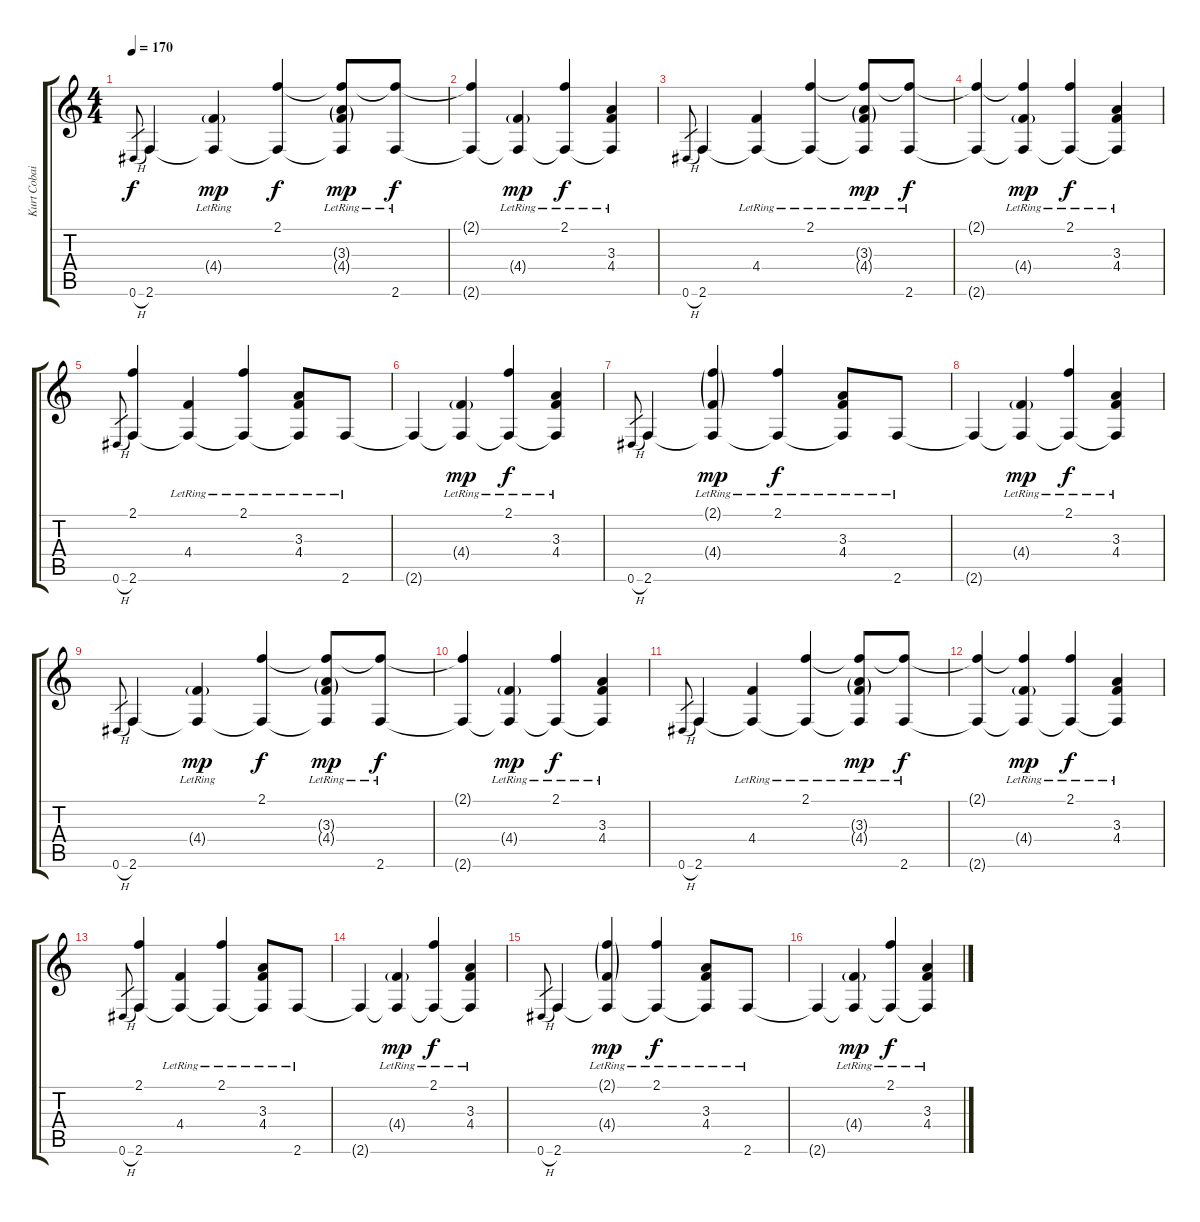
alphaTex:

\track ("Kurt Cobain (Guitar)" "Kurt Cobai") {instrument electricguitarclean}
\staff {score tabs}
\tuning (Eb4 Bb3 Gb3 Db3 Ab2 Eb2) {hide}
\ts (4 4)
\tempo 170
\clef g2
\ks c
0.6{h}.8{gr dy f} 2.6.4 (4.4{g lr} 2.6{t}).4{dy mp} (2.1 2.6{t}).4{dy f} (2.1{t} 3.3{g} 4.4{g lr} 2.6{t}).8{dy mp} (2.1{t} 2.6{lr}).8{dy f} |
(2.1{t} 2.6{t}).4 (4.4{g lr} 2.6{t}).4{dy mp} (2.1{lr} 2.6{t}).4{dy f} (3.3 4.4{lr} 2.6{t}).4 |
0.6{h}.8{gr} 2.6.4 (4.4{lr} 2.6{t}).4 (2.1{lr} 2.6{t}).4 (2.1{t} 3.3{g} 4.4{g lr} 2.6{t}).8{dy mp} (2.1{t} 2.6{lr}).8{dy f} |
(2.1{t} 2.6{t}).4 (2.1{t} 4.4{g lr} 2.6{t}).4{dy mp} (2.1{lr} 2.6{t}).4{dy f} (3.3 4.4{lr} 2.6{t}).4 |
0.6{h}.8{gr} (2.1 2.6).4 (4.4{lr} 2.6{t}).4 (2.1{lr} 2.6{t}).4 (3.3{lr} 4.4{lr} 2.6{t}).8 2.6{lr}.8 |
2.6{t}.4 (4.4{g lr} 2.6{t}).4{dy mp} (2.1{lr} 2.6{t}).4{dy f} (3.3{lr} 4.4{lr} 2.6{t}).4 |
0.6{h}.8{gr} 2.6.4 (2.1{g} 4.4{g lr} 2.6{t}).4{dy mp} (2.1{lr} 2.6{t}).4{dy f} (3.3{lr} 4.4{lr} 2.6{t}).8 2.6{lr}.8 |
2.6{t}.4 (4.4{g lr} 2.6{t}).4{dy mp} (2.1{lr} 2.6{t}).4{dy f} (3.3{lr} 4.4{lr} 2.6{t}).4 |
0.6{h}.8{gr} 2.6.4 (4.4{g lr} 2.6{t}).4{dy mp} (2.1 2.6{t}).4{dy f} (2.1{t} 3.3{g} 4.4{g lr} 2.6{t}).8{dy mp} (2.1{t} 2.6{lr}).8{dy f} |
(2.1{t} 2.6{t}).4 (4.4{g lr} 2.6{t}).4{dy mp} (2.1{lr} 2.6{t}).4{dy f} (3.3 4.4{lr} 2.6{t}).4 |
0.6{h}.8{gr} 2.6.4 (4.4{lr} 2.6{t}).4 (2.1{lr} 2.6{t}).4 (2.1{t} 3.3{g} 4.4{g lr} 2.6{t}).8{dy mp} (2.1{t} 2.6{lr}).8{dy f} |
(2.1{t} 2.6{t}).4 (2.1{t} 4.4{g lr} 2.6{t}).4{dy mp} (2.1{lr} 2.6{t}).4{dy f} (3.3 4.4{lr} 2.6{t}).4 |
0.6{h}.8{gr} (2.1 2.6).4 (4.4{lr} 2.6{t}).4 (2.1{lr} 2.6{t}).4 (3.3{lr} 4.4{lr} 2.6{t}).8 2.6{lr}.8 |
2.6{t}.4 (4.4{g lr} 2.6{t}).4{dy mp} (2.1{lr} 2.6{t}).4{dy f} (3.3{lr} 4.4{lr} 2.6{t}).4 |
0.6{h}.8{gr} 2.6.4 (2.1{g} 4.4{g lr} 2.6{t}).4{dy mp} (2.1{lr} 2.6{t}).4{dy f} (3.3{lr} 4.4{lr} 2.6{t}).8 2.6{lr}.8 |
2.6{t}.4 (4.4{g lr} 2.6{t}).4{dy mp} (2.1{lr} 2.6{t}).4{dy f} (3.3{lr} 4.4{lr} 2.6{t}).4
